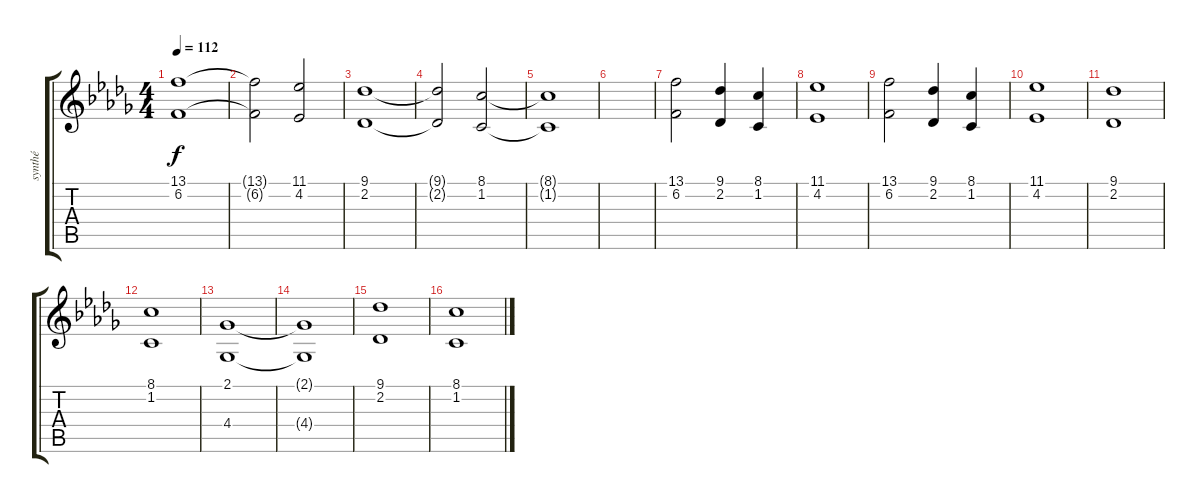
\track ("synthé" "synthé") {instrument stringensemble2}
\staff {score tabs}
\tuning (E4 B3 G3 D3 A2 E2) {hide}
\ts (4 4)
\tempo 112
\clef g2
\ks bbminor
(13.1 6.2).1{dy f} |
(13.1{t} 6.2{t}).2 (11.1 4.2).2 |
(9.1 2.2).1 |
(9.1{t} 2.2{t}).2 (8.1 1.2).2 |
(8.1{t} 1.2{t}).1 |
|
(13.1 6.2).2 (9.1 2.2).4 (8.1 1.2).4 |
(11.1 4.2).1 |
(13.1 6.2).2 (9.1 2.2).4 (8.1 1.2).4 |
(11.1 4.2).1 |
(9.1 2.2).1 |
(8.1 1.2).1 |
(2.1 4.4).1 |
(2.1{t} 4.4{t}).1 |
(9.1 2.2).1 |
(8.1 1.2).1
